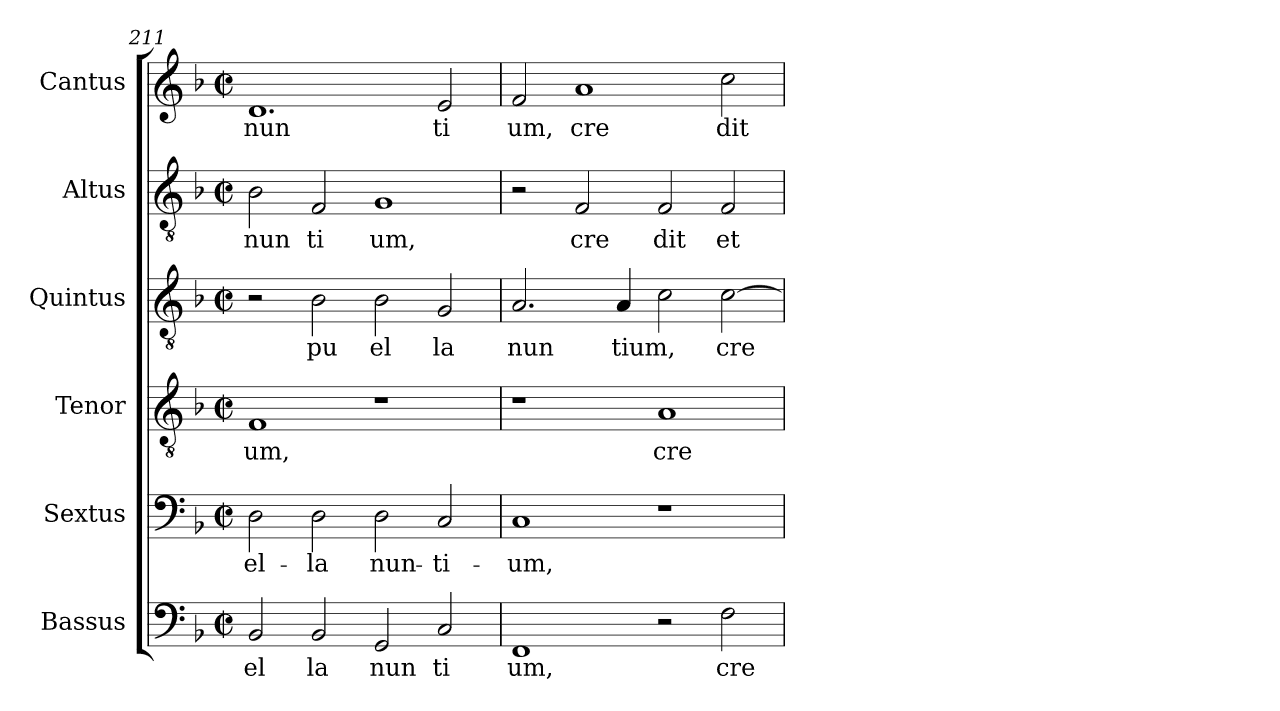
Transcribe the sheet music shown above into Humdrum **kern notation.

**kern	**text	**kern	**text	**kern	**text	**kern	**text	**kern	**text	**kern	**text
*part6	*part6	*part5	*part5	*part4	*part4	*part3	*part3	*part2	*part2	*part1	*part1
*staff6	*staff6	*staff5	*staff5	*staff4	*staff4	*staff3	*staff3	*staff2	*staff2	*staff1	*staff1
*I"Bassus	*	*I"Sextus	*	*I"Tenor	*	*I"Quintus	*	*I"Altus	*	*I"Cantus	*
*clefF4	*	*clefF4	*	*clefGv2	*	*clefGv2	*	*clefGv2	*	*clefG2	*
*k[b-]	*	*k[b-]	*	*k[b-]	*	*k[b-]	*	*k[b-]	*	*k[b-]	*
*F:	*	*F:	*	*F:	*	*F:	*	*F:	*	*F:	*
*M2/2	*	*M2/2	*	*M2/2	*	*M2/2	*	*M2/2	*	*M2/2	*
*met(c|)	*	*met(c|)	*	*met(c|)	*	*met(c|)	*	*met(c|)	*	*met(c|)	*
=211	=211	=211	=211	=211	=211	=211	=211	=211	=211	=211	=211
!	!LO:LY:b:cj	!	!LO:LY:b:cj	!	!LO:LY:b:cj	!	!	!	!LO:LY:b:cj	!	!LO:LY:b:cj
2BB-/	el	2D\	-el-	1F	um,	2r	.	2B-\	nun	1.d	nun
!	!LO:LY:b:cj	!	!LO:LY:b:cj	!	!	!	!LO:LY:b:cj	!	!LO:LY:b:cj	!	!
2BB-/	la	2D\	-la	.	.	2B-\	pu	2F/	ti	.	.
!	!LO:LY:b:cj	!	!LO:LY:b:cj	!	!	!	!LO:LY:b:cj	!	!LO:LY:b:cj	!	!
2GG/	nun	2D\	nun-	1r	.	2B-\	el	1G	um,	.	.
!	!LO:LY:b:cj	!	!LO:LY:b:cj	!	!	!	!LO:LY:b:cj	!	!	!	!LO:LY:b:cj
2C/	ti	2C/	-ti-	.	.	2G/	la	.	.	2e/	ti
=212	=212	=212	=212	=212	=212	=212	=212	=212	=212	=212	=212
!	!LO:LY:b:cj	!	!LO:LY:b:cj	!	!	!	!LO:LY:b:cj	!	!	!	!LO:LY:b:cj
1FF	um,	1C	-um,	1r	.	2.A/	nun	2r	.	2f/	um,
!	!	!	!	!	!	!	!	!	!LO:LY:b:cj	!	!LO:LY:b:cj
.	.	.	.	.	.	.	.	2F/	cre	1a	cre
!	!	!	!	!	!	!	!LO:LY:b	!	!	!	!
.	.	.	.	.	.	4A/	tium,	.	.	.	.
!	!	!	!	!	!LO:LY:b:cj	!	!	!	!LO:LY:b:cj	!	!
2r	.	1r	.	1A	cre	2c\	.	2F/	dit	.	.
!	!LO:LY:b:cj	!	!	!	!	!	!LO:LY:b	!	!LO:LY:b:cj	!	!LO:LY:b:cj
2F\	cre	.	.	.	.	[>2c\	cre	2F/	et	2cc\	dit
=	=	=	=	=	=	=	=	=	=	=	=
*-	*-	*-	*-	*-	*-	*-	*-	*-	*-	*-	*-
